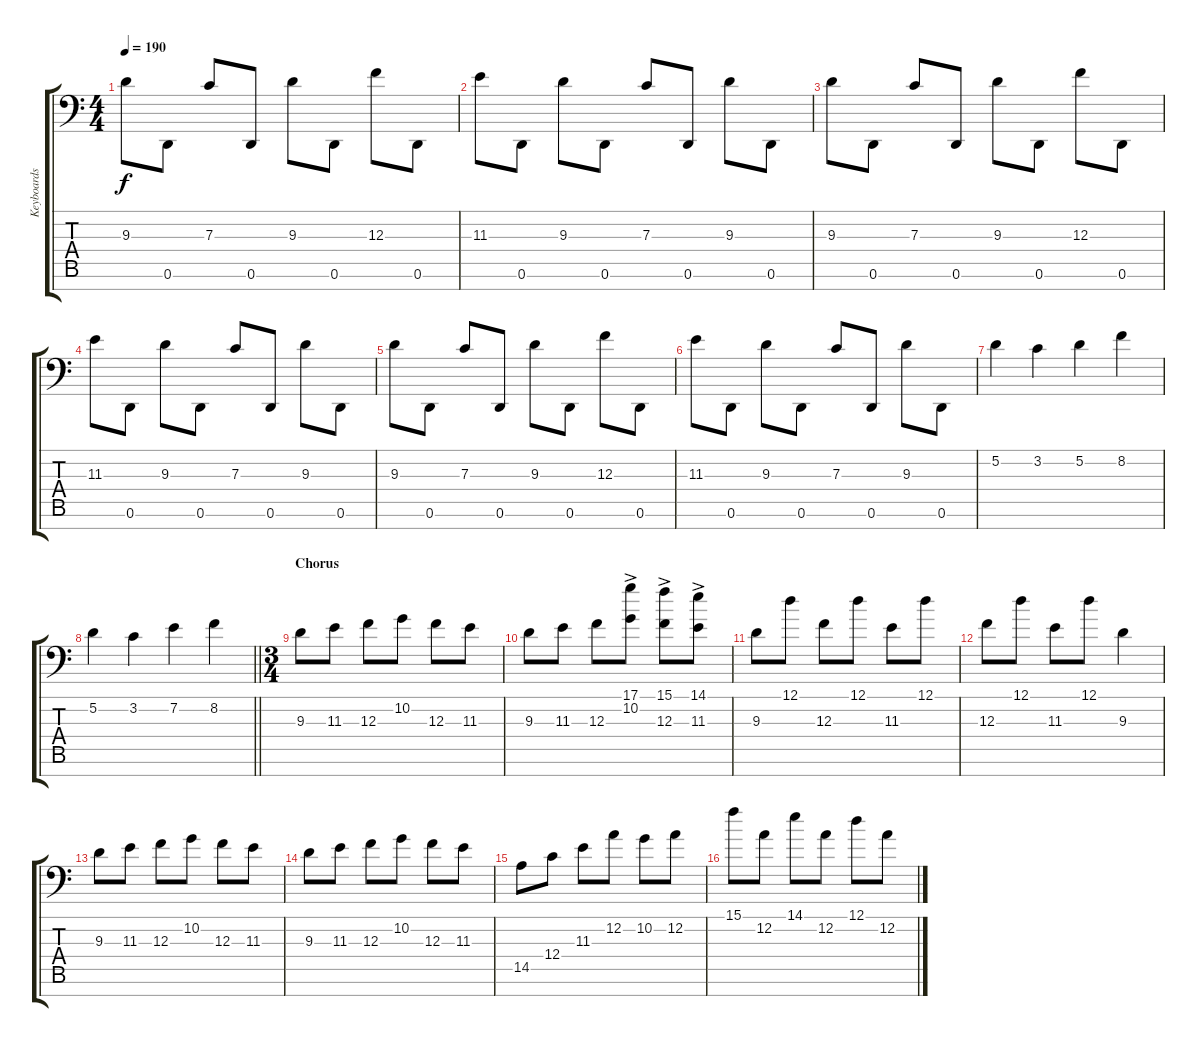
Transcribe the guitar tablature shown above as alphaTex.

\track ("Keyboards" "Keyboards") {instrument stringensemble1}
\staff {score tabs}
\tuning (D4 A3 F3 C3 G2 D2 A1) {hide}
\ts (4 4)
\tempo 190
\clef f4
\ks c
9.3.8{dy f volume 16 instrument stringensemble1} 0.6.8 7.3.8 0.6.8 9.3.8 0.6.8 12.3.8 0.6.8 |
11.3.8 0.6.8 9.3.8 0.6.8 7.3.8 0.6.8 9.3.8 0.6.8 |
9.3.8 0.6.8 7.3.8 0.6.8 9.3.8 0.6.8 12.3.8 0.6.8 |
11.3.8 0.6.8 9.3.8 0.6.8 7.3.8 0.6.8 9.3.8 0.6.8 |
9.3.8 0.6.8 7.3.8 0.6.8 9.3.8 0.6.8 12.3.8 0.6.8 |
11.3.8 0.6.8 9.3.8 0.6.8 7.3.8 0.6.8 9.3.8 0.6.8 |
5.2.4 3.2.4 5.2.4 8.2.4 |
\barLineRight lightlight
5.2.4 3.2.4 7.2.4 8.2.4 |
\ts (3 4)
\section ("" "Chorus")
9.3.8{volume 12 instrument lead2sawtooth} 11.3.8 12.3.8 10.2.8 12.3.8 11.3.8 |
9.3.8 11.3.8 12.3.8 (17.1{ac} 10.2).8 (15.1{ac} 12.3).8 (14.1{ac} 11.3).8 |
9.3.8 12.1.8 12.3.8 12.1.8 11.3.8 12.1.8 |
12.3.8 12.1.8 11.3.8 12.1.8 9.3.4 |
9.3.8 11.3.8 12.3.8 10.2.8 12.3.8 11.3.8 |
9.3.8 11.3.8 12.3.8 10.2.8 12.3.8 11.3.8 |
14.5.8 12.4.8 11.3.8 12.2.8 10.2.8 12.2.8 |
15.1.8 12.2.8 14.1.8 12.2.8 12.1.8 12.2.8
